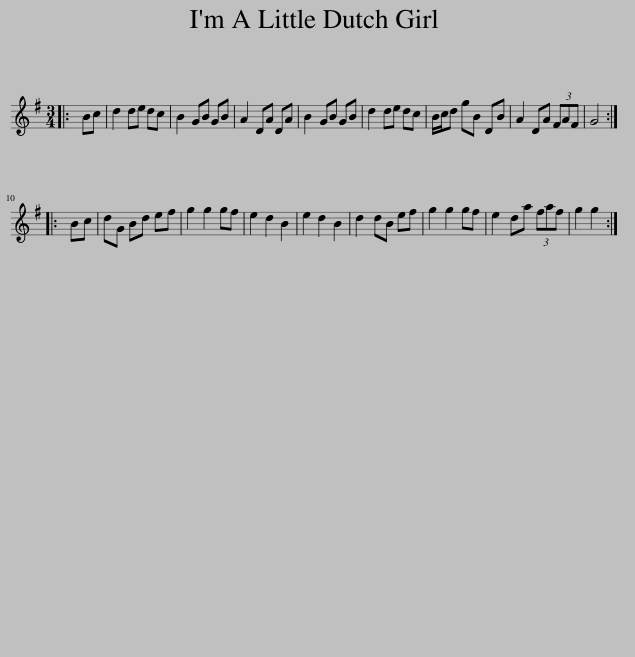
X:1
L:1/8
M:3/4
I:linebreak $
K:G
V:1 treble
V:1
|: Bc | d2 de dc | B2 GB GB | A2 DA DA | B2 GB GB | %5
 d2 de dc | B/c/d gB DB | A2 DA (3FAF | G4 ::$ Bc | %10
 dG Bd ef | g2 g2 gf | e2 d2 B2 | e2 d2 B2 | d2 dB ef | %15
 g2 g2 gf | e2 da (3faf | g2 g2 :| %18
